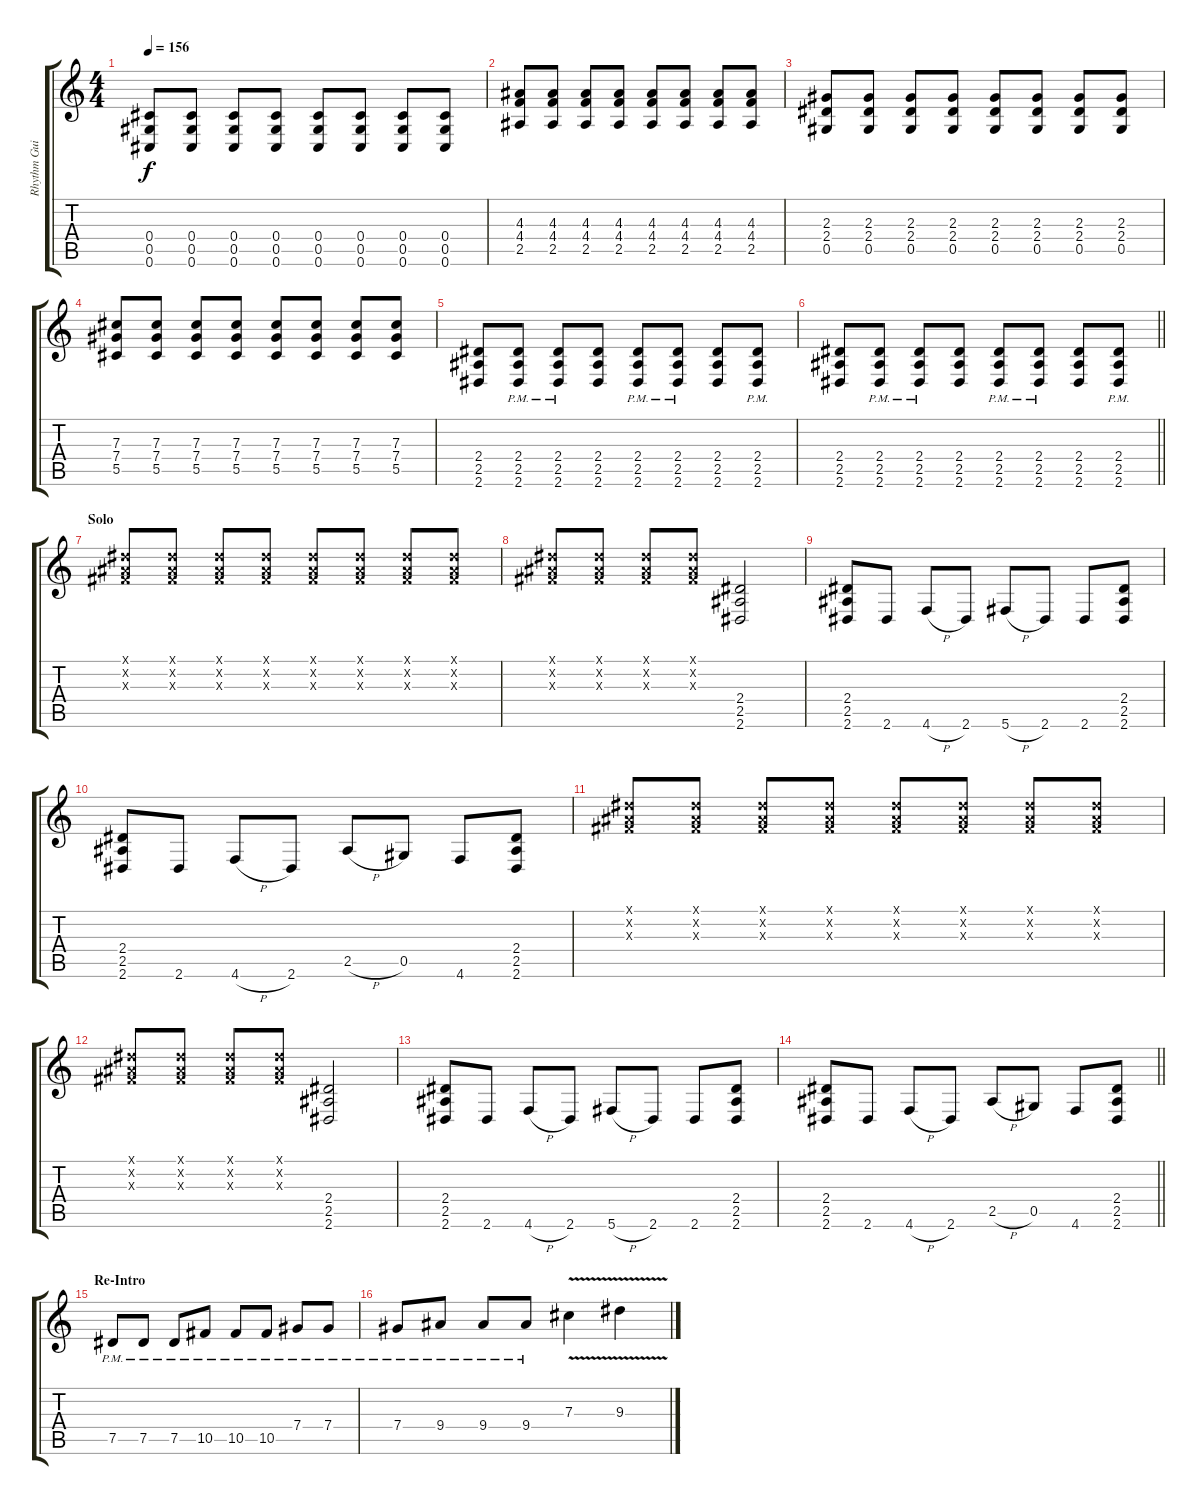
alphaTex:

\track ("Rhythm Guitar" "Rhythm Gui") {instrument distortionguitar}
\staff {score tabs}
\tuning (Eb4 Bb3 Gb3 Db3 Ab2 Db2) {hide}
\ts (4 4)
\tempo 156
\clef g2
\ks c
(0.4 0.5 0.6).8{dy f} (0.4 0.5 0.6).8 (0.4 0.5 0.6).8 (0.4 0.5 0.6).8 (0.4 0.5 0.6).8 (0.4 0.5 0.6).8 (0.4 0.5 0.6).8 (0.4 0.5 0.6).8 |
(4.3 4.4 2.5).8 (4.3 4.4 2.5).8 (4.3 4.4 2.5).8 (4.3 4.4 2.5).8 (4.3 4.4 2.5).8 (4.3 4.4 2.5).8 (4.3 4.4 2.5).8 (4.3 4.4 2.5).8 |
(2.3 2.4 0.5).8 (2.3 2.4 0.5).8 (2.3 2.4 0.5).8 (2.3 2.4 0.5).8 (2.3 2.4 0.5).8 (2.3 2.4 0.5).8 (2.3 2.4 0.5).8 (2.3 2.4 0.5).8 |
(7.3 7.4 5.5).8 (7.3 7.4 5.5).8 (7.3 7.4 5.5).8 (7.3 7.4 5.5).8 (7.3 7.4 5.5).8 (7.3 7.4 5.5).8 (7.3 7.4 5.5).8 (7.3 7.4 5.5).8 |
(2.4 2.5 2.6).8 (2.4{pm} 2.5{pm} 2.6{pm}).8 (2.4{pm} 2.5{pm} 2.6{pm}).8 (2.4 2.5 2.6).8 (2.4{pm} 2.5{pm} 2.6{pm}).8 (2.4{pm} 2.5{pm} 2.6{pm}).8 (2.4 2.5 2.6).8 (2.4{pm} 2.5{pm} 2.6{pm}).8 |
\barLineRight lightlight
(2.4 2.5 2.6).8 (2.4{pm} 2.5{pm} 2.6{pm}).8 (2.4{pm} 2.5{pm} 2.6{pm}).8 (2.4 2.5 2.6).8 (2.4{pm} 2.5{pm} 2.6{pm}).8 (2.4{pm} 2.5{pm} 2.6{pm}).8 (2.4 2.5 2.6).8 (2.4{pm} 2.5{pm} 2.6{pm}).8 |
\section ("" "Solo")
(0.1{x} 0.2{x} 0.3{x}).8 (0.1{x} 0.2{x} 0.3{x}).8 (0.1{x} 0.2{x} 0.3{x}).8 (0.1{x} 0.2{x} 0.3{x}).8 (0.1{x} 0.2{x} 0.3{x}).8 (0.1{x} 0.2{x} 0.3{x}).8 (0.1{x} 0.2{x} 0.3{x}).8 (0.1{x} 0.2{x} 0.3{x}).8 |
(0.1{x} 0.2{x} 0.3{x}).8 (0.1{x} 0.2{x} 0.3{x}).8 (0.1{x} 0.2{x} 0.3{x}).8 (0.1{x} 0.2{x} 0.3{x}).8 (2.4 2.5 2.6).2 |
(2.4 2.5 2.6).8 2.6.8 4.6{h}.8 2.6.8 5.6{h}.8 2.6.8 2.6.8 (2.4 2.5 2.6).8 |
(2.4 2.5 2.6).8 2.6.8 4.6{h}.8 2.6.8 2.5{h}.8 0.5.8 4.6.8 (2.4 2.5 2.6).8 |
(0.1{x} 0.2{x} 0.3{x}).8 (0.1{x} 0.2{x} 0.3{x}).8 (0.1{x} 0.2{x} 0.3{x}).8 (0.1{x} 0.2{x} 0.3{x}).8 (0.1{x} 0.2{x} 0.3{x}).8 (0.1{x} 0.2{x} 0.3{x}).8 (0.1{x} 0.2{x} 0.3{x}).8 (0.1{x} 0.2{x} 0.3{x}).8 |
(0.1{x} 0.2{x} 0.3{x}).8 (0.1{x} 0.2{x} 0.3{x}).8 (0.1{x} 0.2{x} 0.3{x}).8 (0.1{x} 0.2{x} 0.3{x}).8 (2.4 2.5 2.6).2 |
(2.4 2.5 2.6).8 2.6.8 4.6{h}.8 2.6.8 5.6{h}.8 2.6.8 2.6.8 (2.4 2.5 2.6).8 |
\barLineRight lightlight
(2.4 2.5 2.6).8 2.6.8 4.6{h}.8 2.6.8 2.5{h}.8 0.5.8 4.6.8 (2.4 2.5 2.6).8 |
\section ("" "Re-Intro")
7.5{pm}.8 7.5{pm}.8 7.5{pm}.8 10.5{pm}.8 10.5{pm}.8 10.5{pm}.8 7.4{pm}.8 7.4{pm}.8 |
7.4{pm}.8 9.4{pm}.8 9.4{pm}.8 9.4{pm}.8 7.3{v}.4 9.3{v}.4
